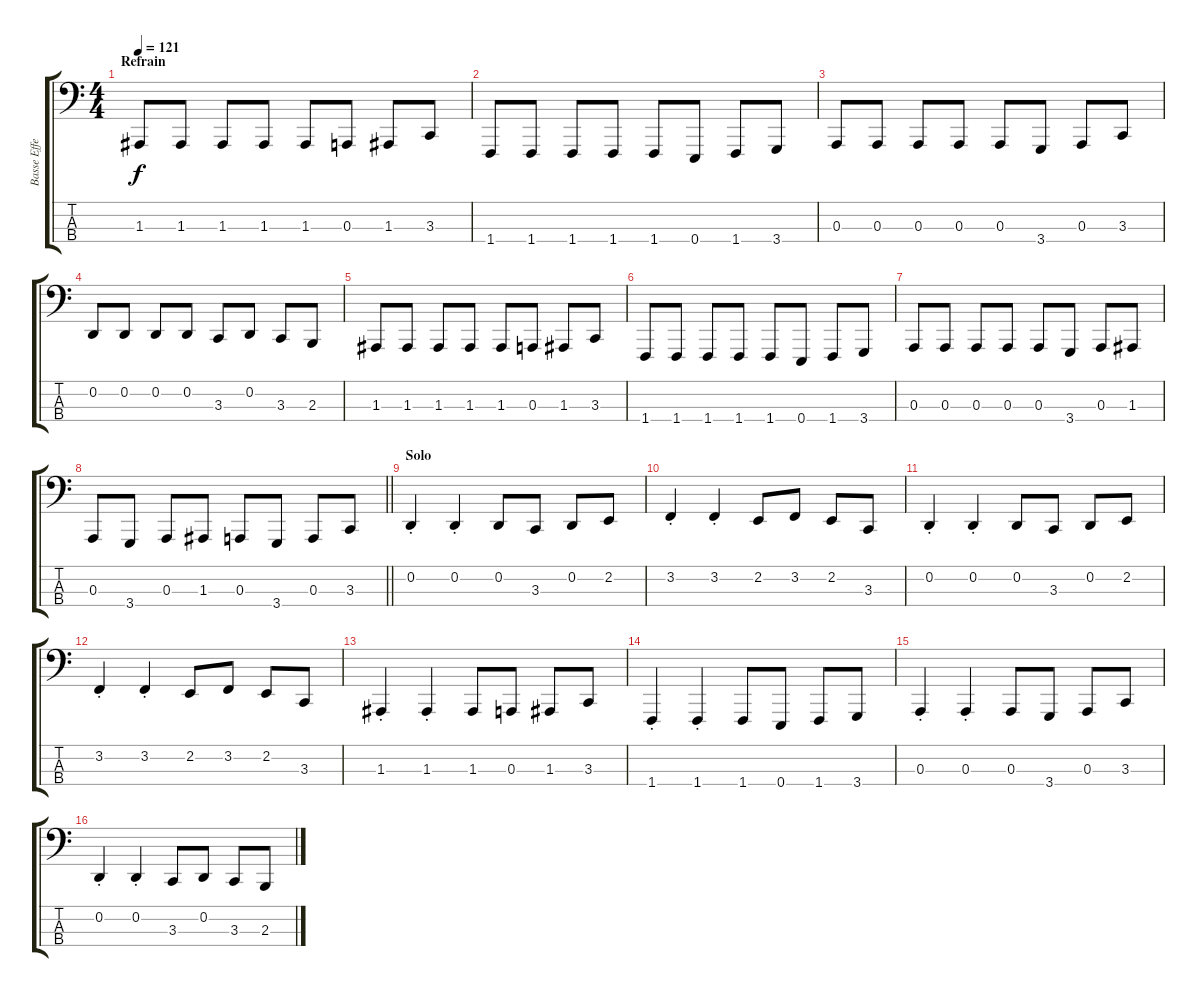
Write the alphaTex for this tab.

\track ("Basse Effets" "Basse Effe") {instrument synthbrass1}
\staff {score tabs}
\tuning (G2 D2 A1 E1) {hide}
\ts (4 4)
\section ("" "Refrain")
\tempo 121
\clef f4
\ks c
1.3.8{dy f} 1.3.8 1.3.8 1.3.8 1.3.8 0.3.8 1.3.8 3.3.8 |
1.4.8 1.4.8 1.4.8 1.4.8 1.4.8 0.4.8 1.4.8 3.4.8 |
0.3.8 0.3.8 0.3.8 0.3.8 0.3.8 3.4.8 0.3.8 3.3.8 |
0.2.8 0.2.8 0.2.8 0.2.8 3.3.8 0.2.8 3.3.8 2.3.8 |
1.3.8 1.3.8 1.3.8 1.3.8 1.3.8 0.3.8 1.3.8 3.3.8 |
1.4.8 1.4.8 1.4.8 1.4.8 1.4.8 0.4.8 1.4.8 3.4.8 |
0.3.8 0.3.8 0.3.8 0.3.8 0.3.8 3.4.8 0.3.8 1.3.8 |
\barLineRight lightlight
0.3.8 3.4.8 0.3.8 1.3.8 0.3.8 3.4.8 0.3.8 3.3.8 |
\section ("" "Solo")
0.2{st}.4 0.2{st}.4 0.2.8 3.3.8 0.2.8 2.2.8 |
3.2{st}.4 3.2{st}.4 2.2.8 3.2.8 2.2.8 3.3.8 |
0.2{st}.4 0.2{st}.4 0.2.8 3.3.8 0.2.8 2.2.8 |
3.2{st}.4 3.2{st}.4 2.2.8 3.2.8 2.2.8 3.3.8 |
1.3{st}.4 1.3{st}.4 1.3.8 0.3.8 1.3.8 3.3.8 |
1.4{st}.4 1.4{st}.4 1.4.8 0.4.8 1.4.8 3.4.8 |
0.3{st}.4 0.3{st}.4 0.3.8 3.4.8 0.3.8 3.3.8 |
0.2{st}.4 0.2{st}.4 3.3.8 0.2.8 3.3.8 2.3.8
